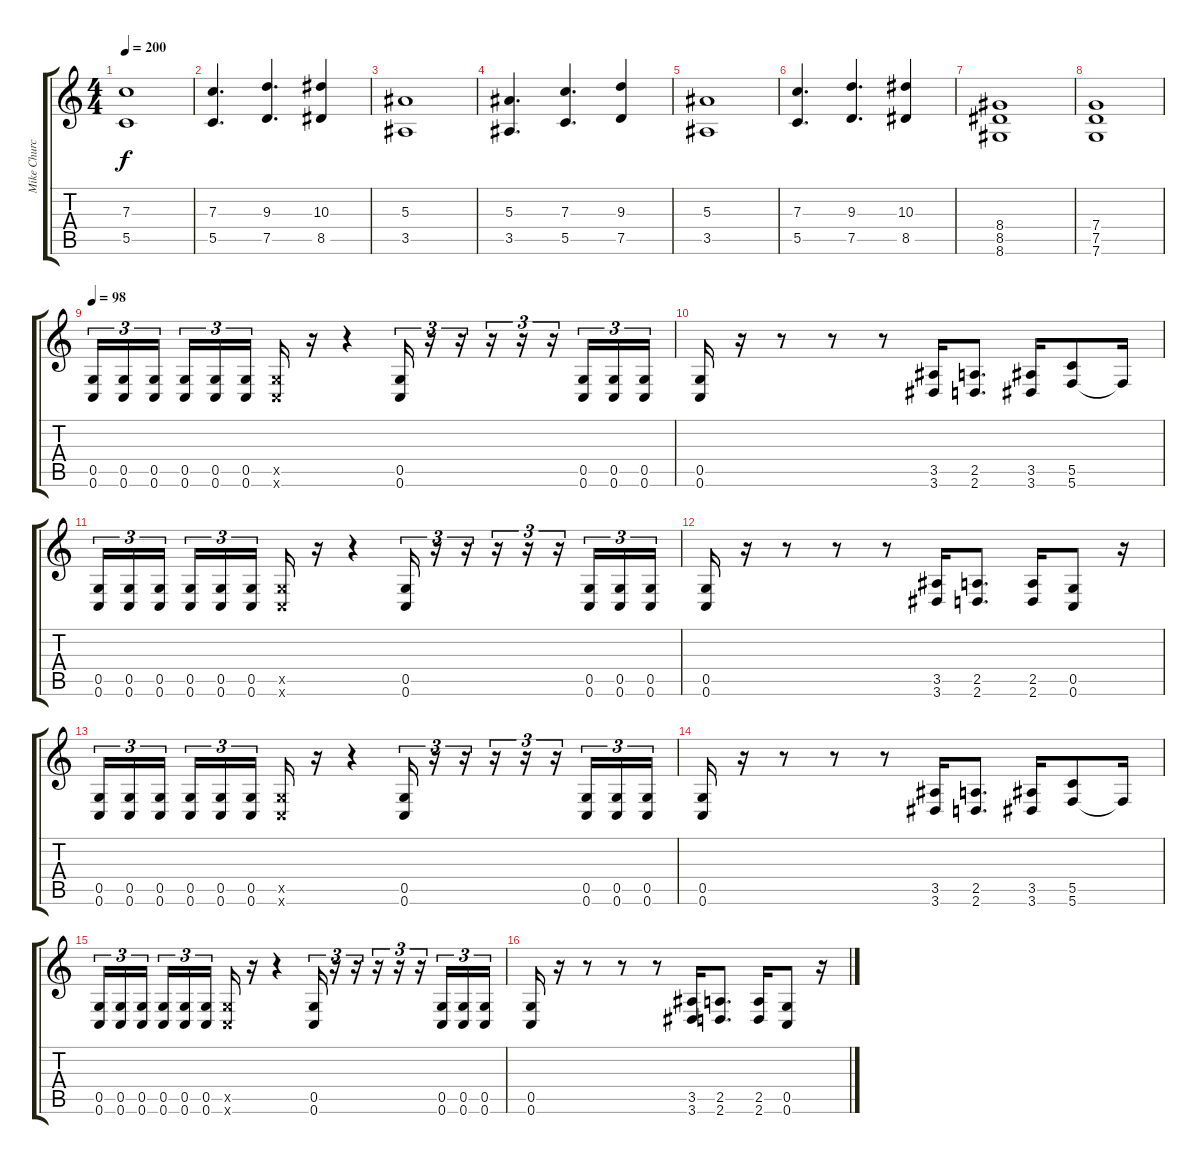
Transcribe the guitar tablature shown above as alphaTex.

\track ("Mike Church" "Mike Churc") {instrument distortionguitar}
\staff {score tabs}
\tuning (D4 A4 F3 C3 G2 C2) {hide}
\ts (4 4)
\tempo 200
\clef g2
\ks c
(7.3 5.5).1{dy f} |
(7.3 5.5).4{d} (9.3 7.5).4{d} (10.3 8.5).4 |
(5.3 3.5).1 |
(5.3 3.5).4{d} (7.3 5.5).4{d} (9.3 7.5).4 |
(5.3 3.5).1 |
(7.3 5.5).4{d} (9.3 7.5).4{d} (10.3 8.5).4 |
(8.4 8.5 8.6).1 |
(7.4 7.5 7.6).1 |
\tempo 98
(0.5 0.6).16{tu (3 2)} (0.5 0.6).16{tu (3 2)} (0.5 0.6).16{tu (3 2) beam splitsecondary} (0.5 0.6).16{tu (3 2)} (0.5 0.6).16{tu (3 2)} (0.5 0.6).16{tu (3 2)} (0.5{x} 0.6{x}).16 r.16 r.4 (0.5 0.6).16{tu (3 2)} r.16{tu (3 2)} r.16{tu (3 2)} r.16{tu (3 2)} r.16{tu (3 2)} r.16{tu (3 2)} (0.5 0.6).16{tu (3 2)} (0.5 0.6).16{tu (3 2)} (0.5 0.6).16{tu (3 2)} |
(0.5 0.6).16 r.16 r.8 r.8 r.8 (3.5 3.6).16 (2.5 2.6).8{d} (3.5 3.6).16 (5.5 5.6).8 5.6{t}.16 |
(0.5 0.6).16{tu (3 2)} (0.5 0.6).16{tu (3 2)} (0.5 0.6).16{tu (3 2) beam splitsecondary} (0.5 0.6).16{tu (3 2)} (0.5 0.6).16{tu (3 2)} (0.5 0.6).16{tu (3 2)} (0.5{x} 0.6{x}).16 r.16 r.4 (0.5 0.6).16{tu (3 2)} r.16{tu (3 2)} r.16{tu (3 2)} r.16{tu (3 2)} r.16{tu (3 2)} r.16{tu (3 2)} (0.5 0.6).16{tu (3 2)} (0.5 0.6).16{tu (3 2)} (0.5 0.6).16{tu (3 2)} |
(0.5 0.6).16 r.16 r.8 r.8 r.8 (3.5 3.6).16 (2.5 2.6).8{d} (2.5 2.6).16 (0.5 0.6).8 r.16 |
(0.5 0.6).16{tu (3 2)} (0.5 0.6).16{tu (3 2)} (0.5 0.6).16{tu (3 2) beam splitsecondary} (0.5 0.6).16{tu (3 2)} (0.5 0.6).16{tu (3 2)} (0.5 0.6).16{tu (3 2)} (0.5{x} 0.6{x}).16 r.16 r.4 (0.5 0.6).16{tu (3 2)} r.16{tu (3 2)} r.16{tu (3 2)} r.16{tu (3 2)} r.16{tu (3 2)} r.16{tu (3 2)} (0.5 0.6).16{tu (3 2)} (0.5 0.6).16{tu (3 2)} (0.5 0.6).16{tu (3 2)} |
(0.5 0.6).16 r.16 r.8 r.8 r.8 (3.5 3.6).16 (2.5 2.6).8{d} (3.5 3.6).16 (5.5 5.6).8 5.6{t}.16 |
(0.5 0.6).16{tu (3 2)} (0.5 0.6).16{tu (3 2)} (0.5 0.6).16{tu (3 2) beam splitsecondary} (0.5 0.6).16{tu (3 2)} (0.5 0.6).16{tu (3 2)} (0.5 0.6).16{tu (3 2)} (0.5{x} 0.6{x}).16 r.16 r.4 (0.5 0.6).16{tu (3 2)} r.16{tu (3 2)} r.16{tu (3 2)} r.16{tu (3 2)} r.16{tu (3 2)} r.16{tu (3 2)} (0.5 0.6).16{tu (3 2)} (0.5 0.6).16{tu (3 2)} (0.5 0.6).16{tu (3 2)} |
(0.5 0.6).16 r.16 r.8 r.8 r.8 (3.5 3.6).16 (2.5 2.6).8{d} (2.5 2.6).16 (0.5 0.6).8 r.16
